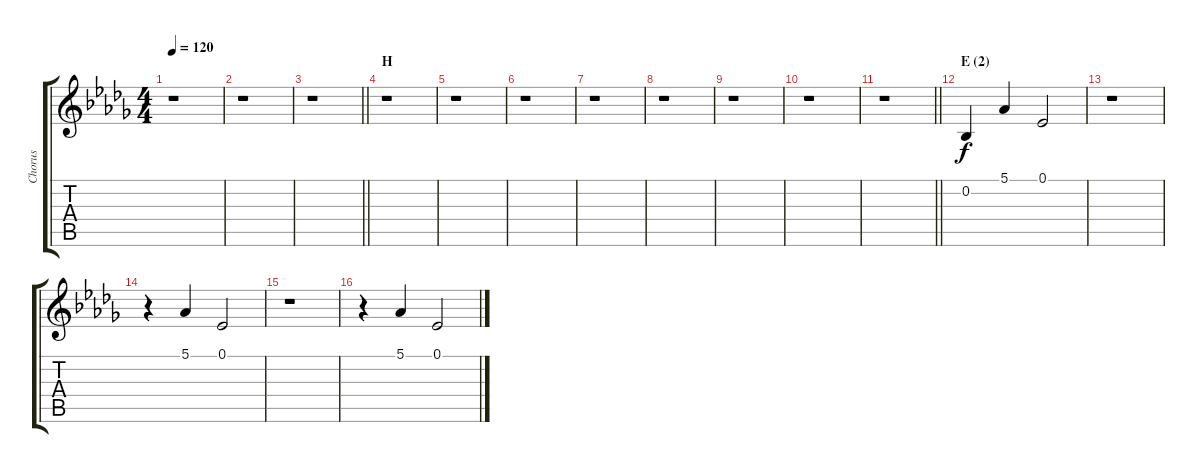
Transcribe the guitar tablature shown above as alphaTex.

\track ("Chorus" "Chorus") {instrument sopranosax}
\staff {score tabs}
\tuning (Eb4 Bb3 Gb3 Db3 Ab2 Eb2) {hide}
\ts (4 4)
\tempo 120
\clef g2
\ks db
r.1{dy f} |
r.1 |
\barLineRight lightlight
r.1 |
\section ("" "H")
r.1 |
r.1 |
r.1 |
r.1 |
r.1 |
r.1 |
r.1 |
\barLineRight lightlight
r.1 |
\section ("" "E (2)")
0.2.4 5.1.4 0.1.2 |
r.1 |
r.4 5.1.4 0.1.2 |
r.1 |
r.4 5.1.4 0.1.2
